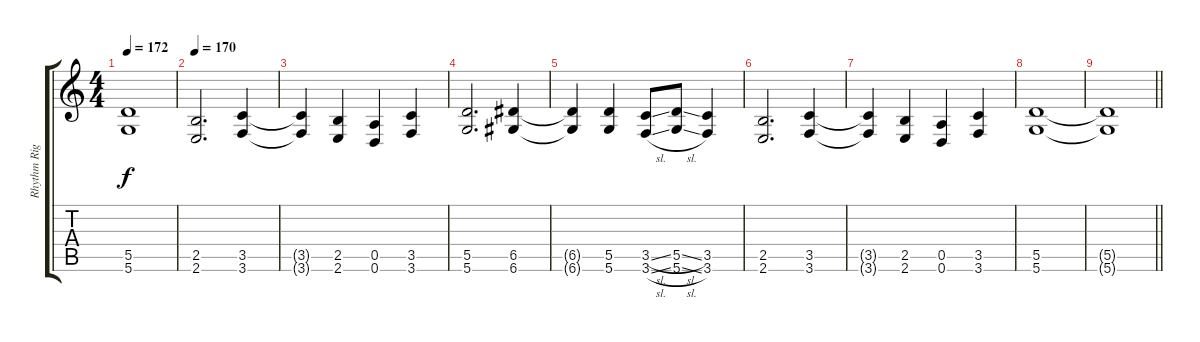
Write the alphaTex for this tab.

\track ("Rhythm Right" "Rhythm Rig") {instrument distortionguitar}
\staff {score tabs}
\tuning (E4 B3 G3 D3 A2 D2) {hide}
\ts (4 4)
\tempo 172
\clef g2
\ks c
(5.5{t} 5.6{t}).1{dy f} |
\tempo 170
(2.5 2.6).2{d} (3.5 3.6).4 |
(3.5{t} 3.6{t}).4 (2.5 2.6).4 (0.5 0.6).4 (3.5 3.6).4 |
(5.5 5.6).2{d} (6.5 6.6).4 |
(6.5{t} 6.6{t}).4 (5.5 5.6).4 (3.5{sl} 3.6{sl}).8 (5.5{sl} 5.6{sl}).8 (3.5 3.6).4 |
(2.5 2.6).2{d} (3.5 3.6).4 |
(3.5{t} 3.6{t}).4 (2.5 2.6).4 (0.5 0.6).4 (3.5 3.6).4 |
(5.5 5.6).1 |
\barLineRight lightlight
(5.5{t} 5.6{t}).1
